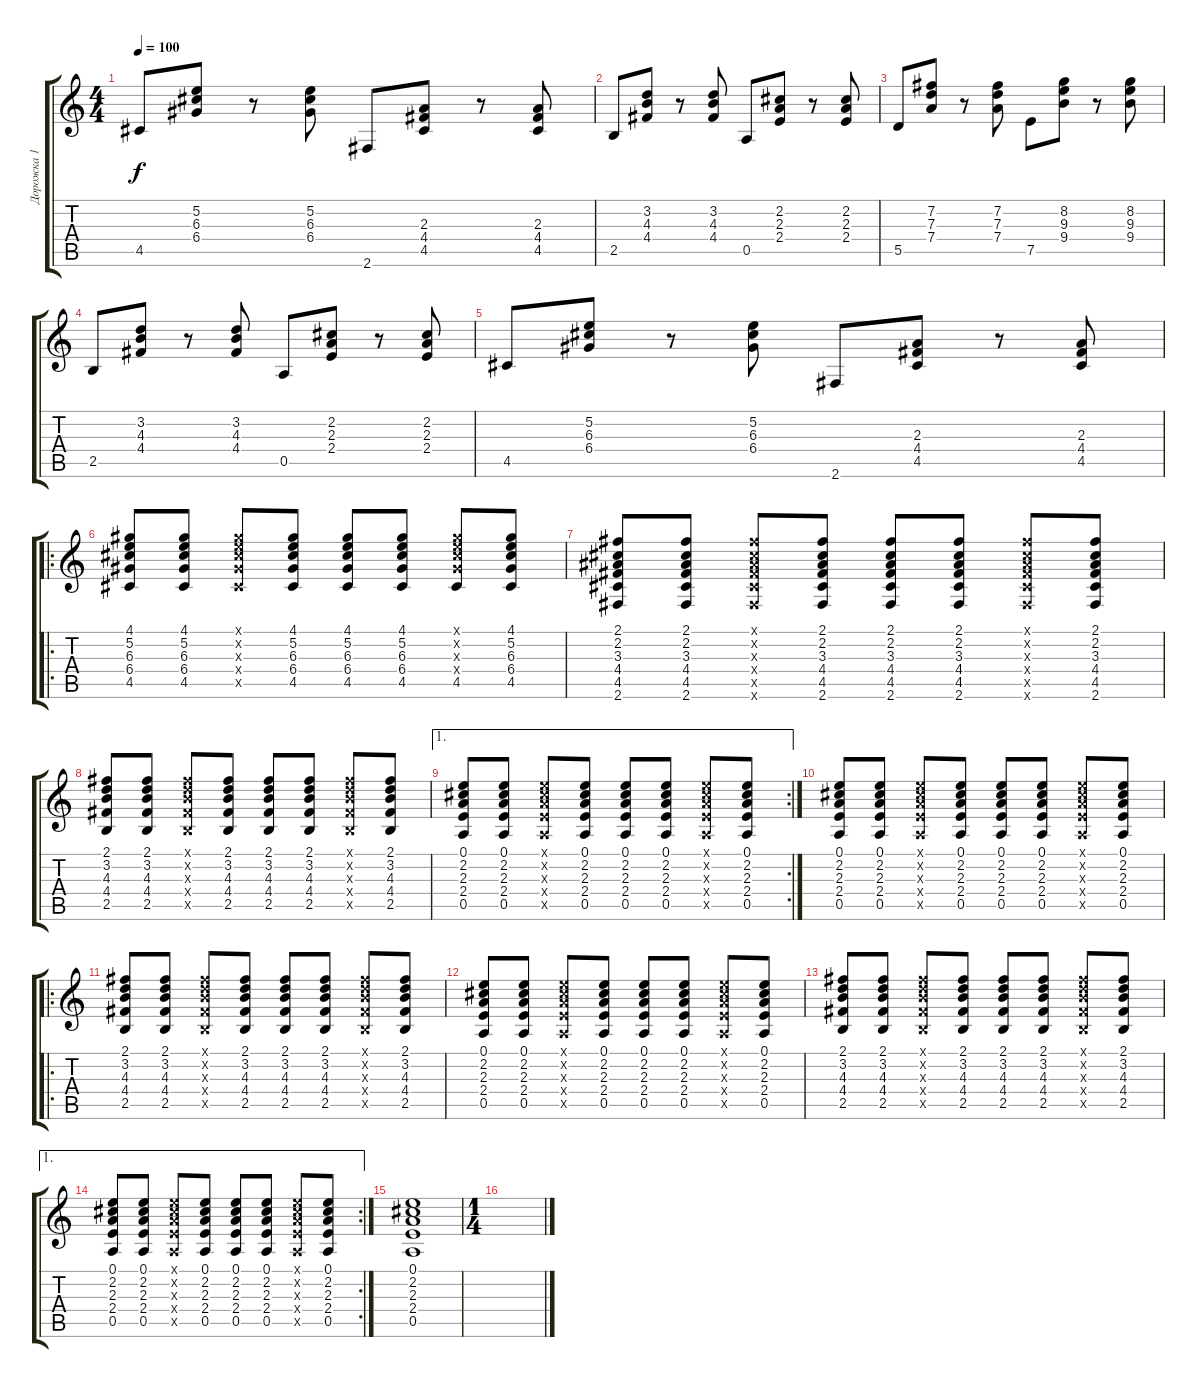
\track ("Дорожка 1" "Дорожка 1") {instrument electricguitarclean}
\staff {score tabs}
\tuning (E4 B3 G3 D3 A2 E2) {hide}
\ts (4 4)
\tempo 100
\clef g2
\ks c
4.5.8{dy f} (5.2 6.3 6.4).8 r.8 (5.2 6.3 6.4).8 2.6.8 (2.3 4.4 4.5).8 r.8 (2.3 4.4 4.5).8 |
2.5.8 (3.2 4.3 4.4).8 r.8 (3.2 4.3 4.4).8 0.5.8 (2.2 2.3 2.4).8 r.8 (2.2 2.3 2.4).8 |
5.5.8 (7.2 7.3 7.4).8 r.8 (7.2 7.3 7.4).8 7.5.8 (8.2 9.3 9.4).8 r.8 (8.2 9.3 9.4).8 |
2.5.8 (3.2 4.3 4.4).8 r.8 (3.2 4.3 4.4).8 0.5.8 (2.2 2.3 2.4).8 r.8 (2.2 2.3 2.4).8 |
4.5.8 (5.2 6.3 6.4).8 r.8 (5.2 6.3 6.4).8 2.6.8 (2.3 4.4 4.5).8 r.8 (2.3 4.4 4.5).8 |
\ro
(4.1 5.2 6.3 6.4 4.5).8 (4.1 5.2 6.3 6.4 4.5).8 (4.1{x} 5.2{x} 6.3{x} 6.4{x} 4.5{x}).8 (4.1 5.2 6.3 6.4 4.5).8 (4.1 5.2 6.3 6.4 4.5).8 (4.1 5.2 6.3 6.4 4.5).8 (4.1{x} 5.2{x} 6.3{x} 6.4{x} 4.5).8 (4.1 5.2 6.3 6.4 4.5).8 |
(2.1 2.2 3.3 4.4 4.5 2.6).8 (2.1 2.2 3.3 4.4 4.5 2.6).8 (2.1{x} 2.2{x} 3.3{x} 4.4{x} 4.5{x} 2.6{x}).8 (2.1 2.2 3.3 4.4 4.5 2.6).8 (2.1 2.2 3.3 4.4 4.5 2.6).8 (2.1 2.2 3.3 4.4 4.5 2.6).8 (2.1{x} 2.2{x} 3.3{x} 4.4{x} 4.5{x} 2.6{x}).8 (2.1 2.2 3.3 4.4 4.5 2.6).8 |
(2.1 3.2 4.3 4.4 2.5).8 (2.1 3.2 4.3 4.4 2.5).8 (2.1{x} 3.2{x} 4.3{x} 4.4{x} 2.5{x}).8 (2.1 3.2 4.3 4.4 2.5).8 (2.1 3.2 4.3 4.4 2.5).8 (2.1 3.2 4.3 4.4 2.5).8 (2.1{x} 3.2{x} 4.3{x} 4.4{x} 2.5{x}).8 (2.1 3.2 4.3 4.4 2.5).8 |
\ae 1
\rc 2
(0.1 2.2 2.3 2.4 0.5).8 (0.1 2.2 2.3 2.4 0.5).8 (0.1{x} 2.2{x} 2.3{x} 2.4{x} 0.5{x}).8 (0.1 2.2 2.3 2.4 0.5).8 (0.1 2.2 2.3 2.4 0.5).8 (0.1 2.2 2.3 2.4 0.5).8 (0.1{x} 2.2{x} 2.3{x} 2.4{x} 0.5{x}).8 (0.1 2.2 2.3 2.4 0.5).8 |
(0.1 2.2 2.3 2.4 0.5).8 (0.1 2.2 2.3 2.4 0.5).8 (0.1{x} 2.2{x} 2.3{x} 2.4{x} 0.5{x}).8 (0.1 2.2 2.3 2.4 0.5).8 (0.1 2.2 2.3 2.4 0.5).8 (0.1 2.2 2.3 2.4 0.5).8 (0.1{x} 2.2{x} 2.3{x} 2.4{x} 0.5{x}).8 (0.1 2.2 2.3 2.4 0.5).8 |
\ro
(2.1 3.2 4.3 4.4 2.5).8 (2.1 3.2 4.3 4.4 2.5).8 (2.1{x} 3.2{x} 4.3{x} 4.4{x} 2.5{x}).8 (2.1 3.2 4.3 4.4 2.5).8 (2.1 3.2 4.3 4.4 2.5).8 (2.1 3.2 4.3 4.4 2.5).8 (2.1{x} 3.2{x} 4.3{x} 4.4{x} 2.5{x}).8 (2.1 3.2 4.3 4.4 2.5).8 |
(0.1 2.2 2.3 2.4 0.5).8 (0.1 2.2 2.3 2.4 0.5).8 (0.1{x} 2.2{x} 2.3{x} 2.4{x} 0.5{x}).8 (0.1 2.2 2.3 2.4 0.5).8 (0.1 2.2 2.3 2.4 0.5).8 (0.1 2.2 2.3 2.4 0.5).8 (0.1{x} 2.2{x} 2.3{x} 2.4{x} 0.5{x}).8 (0.1 2.2 2.3 2.4 0.5).8 |
(2.1 3.2 4.3 4.4 2.5).8 (2.1 3.2 4.3 4.4 2.5).8 (2.1{x} 3.2{x} 4.3{x} 4.4{x} 2.5{x}).8 (2.1 3.2 4.3 4.4 2.5).8 (2.1 3.2 4.3 4.4 2.5).8 (2.1 3.2 4.3 4.4 2.5).8 (2.1{x} 3.2{x} 4.3{x} 4.4{x} 2.5{x}).8 (2.1 3.2 4.3 4.4 2.5).8 |
\ae 1
\rc 2
(0.1 2.2 2.3 2.4 0.5).8 (0.1 2.2 2.3 2.4 0.5).8 (0.1{x} 2.2{x} 2.3{x} 2.4{x} 0.5{x}).8 (0.1 2.2 2.3 2.4 0.5).8 (0.1 2.2 2.3 2.4 0.5).8 (0.1 2.2 2.3 2.4 0.5).8 (0.1{x} 2.2{x} 2.3{x} 2.4{x} 0.5{x}).8 (0.1 2.2 2.3 2.4 0.5).8 |
(0.1 2.2 2.3 2.4 0.5).1 |
\ts (1 4)
